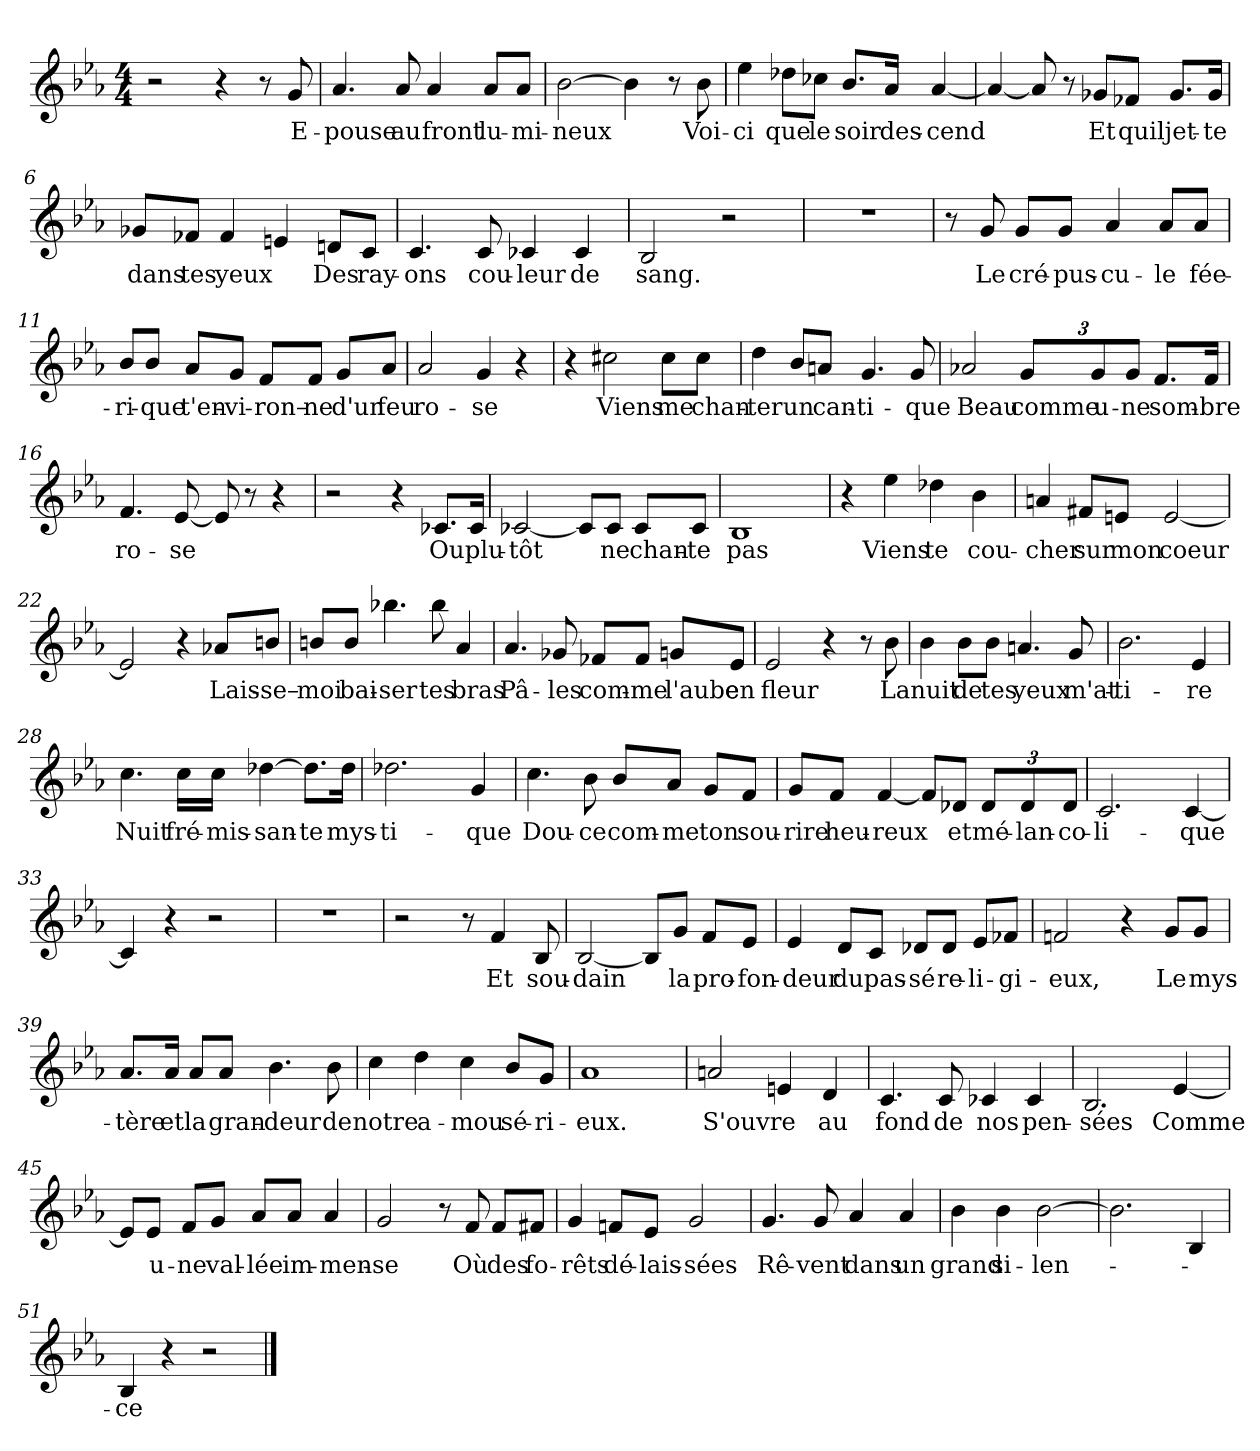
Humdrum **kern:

**kern	**text
*part1	*part1
*staff1	*staff1
*clefG2	*
*k[b-e-a-]	*
*M4/4	*
=1	=1
2r	.
4r	.
8r	.
!	!LO:LY:b
8g/	E-
=2	=2
!	!LO:LY:b
4.a-/	-pouse
!	!LO:LY:b
8a-/	au
!	!LO:LY:b
4a-/	front
!	!LO:LY:b
8a-/L	lu-
!	!LO:LY:b
8a-/J	-mi-
=3	=3
!	!LO:LY:b
[2b-\	-neux
4b-\]	.
8r	.
!	!LO:LY:b
8b-\	Voi-
=4	=4
!	!LO:LY:b
4ee-\	-ci
!	!LO:LY:b
8dd-X\L	que
!	!LO:LY:b
8cc-X\J	le
!	!LO:LY:b
8.b-/L	soir
!	!LO:LY:b
16a-/Jk	des-
!	!LO:LY:b
[4a-/	-cend
=5	=5
4a-/_	.
8a-/]	.
8r	.
!	!LO:LY:b
8g-X/L	Et
!	!LO:LY:b
8f-X/J	quil
!	!LO:LY:b
8.g-/L	jet-
!	!LO:LY:b
16g-/Jk	-te
!!LO:LB:g=z
=6	=6
!	!LO:LY:b
8g-X/L	dans
!	!LO:LY:b
8f-X/J	tes
!	!LO:LY:b
4f-/	yeux
4en/	.
!	!LO:LY:b
8dn/L	Des
!	!LO:LY:b
8c/J	ray-
=7	=7
!	!LO:LY:b
4.c/	-ons
!	!LO:LY:b
8c/	cou-
!	!LO:LY:b
4c-X/	-leur
!	!LO:LY:b
4c-/	de
=8	=8
!	!LO:LY:b
2B-/	sang.
2r	.
=9	=9
1r	.
=10	=10
8r	.
!	!LO:LY:b
8g/	Le
!	!LO:LY:b
8g/L	cré-
!	!LO:LY:b
8g/J	-pus-
!	!LO:LY:b
4a-/	-cu-
!	!LO:LY:b
8a-/L	-le
!	!LO:LY:b
8a-/J	fée-
=11	=11
!	!LO:LY:b
8b-/L	-ri-
!	!LO:LY:b
8b-/J	-que
!	!LO:LY:b
8a-/L	t'en-
!	!LO:LY:b
8g/J	-vi-
!	!LO:LY:b
8f/L	-ron–
!	!LO:LY:b
8f/J	ne
!	!LO:LY:b
8g/L	d'un
!	!LO:LY:b
8a-/J	feu
=12	=12
!	!LO:LY:b
2a-/	ro-
!	!LO:LY:b
4g/	-se
4r	.
!!LO:LB:g=z
=13	=13
4r	.
!	!LO:LY:b
2cc#X\	Viens
!	!LO:LY:b
8cc#\L	me
!	!LO:LY:b
8cc#\J	chan-
=14	=14
!	!LO:LY:b
4dd\	-ter
!	!LO:LY:b
8b-/L	un
!	!LO:LY:b
8an/J	can-
!	!LO:LY:b
4.g/	-ti-
!	!LO:LY:b
8g/	-que
=15	=15
!	!LO:LY:b
2a-X/	Beau
!	!LO:LY:b
12g/L	comme
!	!LO:LY:b
12g/	u-
!	!LO:LY:b
12g/J	-ne
!	!LO:LY:b
8.f/L	som-
!	!LO:LY:b
16f/Jk	-bre
=16	=16
!	!LO:LY:b
4.f/	ro-
!	!LO:LY:b
[8e-/	-se
8e-/]	.
8r	.
4r	.
=17	=17
2r	.
4r	.
!	!LO:LY:b
8.c-X/L	Ou
!	!LO:LY:b
16c-/Jk	plu-
=18	=18
!	!LO:LY:b
[2c-X/	-tôt
8c-/L]	.
!	!LO:LY:b
8c-/J	ne
!	!LO:LY:b
8c-/L	chan-
!	!LO:LY:b
8c-/J	-te
=19	=19
!	!LO:LY:b
1B-	pas
!!LO:LB:g=z
=20	=20
4r	.
!	!LO:LY:b
4ee-\	Viens
!	!LO:LY:b
4dd-X\	te
!	!LO:LY:b
4b-\	cou-
=21	=21
!	!LO:LY:b
4an/	-cher
!	!LO:LY:b
8f#X/L	sur
!	!LO:LY:b
8en/J	mon
!	!LO:LY:b
[2e/	coeur
=22	=22
2e/]	.
4r	.
!	!LO:LY:b
8a-X/L	Lais-
!	!LO:LY:b
8bn/J	-se–
=23	=23
!	!LO:LY:b
8bn/L	moi
!	!LO:LY:b
8b/J	bai-
!	!LO:LY:b
4.bb-X\	-ser
!	!LO:LY:b
8bb-\	tes
!	!LO:LY:b
4a-/	bras
=24	=24
!	!LO:LY:b
4.a-/	Pâ-
!	!LO:LY:b
8g-X/	-les
!	!LO:LY:b
8f-X/L	com-
!	!LO:LY:b
8f-/J	-me
!	!LO:LY:b
8gn/L	l'aube
!	!LO:LY:b
8e-/J	en
=25	=25
!	!LO:LY:b
2e-/	fleur
4r	.
8r	.
!	!LO:LY:b
8b-\	La
!!LO:LB:g=z
=26	=26
!	!LO:LY:b
4b-\	nuit
!	!LO:LY:b
8b-\L	de
!	!LO:LY:b
8b-\J	tes
!	!LO:LY:b
4.an/	yeux
!	!LO:LY:b
8g/	m'at-
=27	=27
!	!LO:LY:b
2.b-\	-ti-
!	!LO:LY:b
4e-/	-re
=28	=28
!	!LO:LY:b
4.cc\	Nuit
!	!LO:LY:b
16cc\LL	fré-
!	!LO:LY:b
16cc\JJ	-mis-
!	!LO:LY:b
[4dd-X\	-san-
!	!LO:LY:b
8.dd-\L]	-te
!	!LO:LY:b
16dd-\Jk	mys-
=29	=29
!	!LO:LY:b
2.dd-X\	-ti-
!	!LO:LY:b
4g/	-que
=30	=30
!	!LO:LY:b
4.cc\	Dou-
!	!LO:LY:b
8b-\	-ce
!	!LO:LY:b
8b-/L	com-
!	!LO:LY:b
8a-/J	-me
!	!LO:LY:b
8g/L	ton
!	!LO:LY:b
8f/J	sou-
=31	=31
!	!LO:LY:b
8g/L	-rire
!	!LO:LY:b
8f/J	heu-
!	!LO:LY:b
[4f/	-reux
8f/L]	.
!	!LO:LY:b
8d-X/J	et
!	!LO:LY:b
12d-/L	mé-
!	!LO:LY:b
12d-/	-lan-
!	!LO:LY:b
12d-/J	-co-
!!LO:LB:g=z
=32	=32
!	!LO:LY:b
2.c/	-li-
!	!LO:LY:b
[4c/	-que
=33	=33
4c/]	.
4r	.
2r	.
=34	=34
1r	.
=35	=35
2r	.
8r	.
!	!LO:LY:b
4f/	Et
!	!LO:LY:b
8B-/	sou-
=36	=36
!	!LO:LY:b
[2B-/	-dain
8B-/L]	.
!	!LO:LY:b
8g/J	la
!	!LO:LY:b
8f/L	pro-
!	!LO:LY:b
8e-/J	-fon-
=37	=37
!	!LO:LY:b
4e-/	-deur
!	!LO:LY:b
8d/L	du
!	!LO:LY:b
8c/J	pas-
!	!LO:LY:b
8d-X/L	-sé
!	!LO:LY:b
8d-/J	re-
!	!LO:LY:b
8e-/L	-li-
!	!LO:LY:b
8f-X/J	-gi-
=38	=38
!	!LO:LY:b
2fn/	-eux,
4r	.
!	!LO:LY:b
8g/L	Le
!	!LO:LY:b
8g/J	mys-
=39	=39
!	!LO:LY:b
8.a-/L	-tère
!	!LO:LY:b
16a-/Jk	et
!	!LO:LY:b
8a-/L	la
!	!LO:LY:b
8a-/J	gran-
!	!LO:LY:b
4.b-\	-deur
!	!LO:LY:b
8b-\	de
!!LO:LB:g=z
=40	=40
!	!LO:LY:b
4cc\	notre
!	!LO:LY:b
4dd\	a-
!	!LO:LY:b
4cc\	-mou
!	!LO:LY:b
8b-/L	sé-
!	!LO:LY:b
8g/J	-ri-
=41	=41
!	!LO:LY:b
1a-	-eux.
=42	=42
!	!LO:LY:b
2an/	S'ouvre
4en/	.
!	!LO:LY:b
4d/	au
=43	=43
!	!LO:LY:b
4.c/	fond
!	!LO:LY:b
8c/	de
!	!LO:LY:b
4c-X/	nos
!	!LO:LY:b
4c-/	pen-
=44	=44
!	!LO:LY:b
2.B-/	-sées
!	!LO:LY:b
[4e-/	Comme
=45	=45
8e-/L]	.
!	!LO:LY:b
8e-/J	u-
!	!LO:LY:b
8f/L	-ne
!	!LO:LY:b
8g/J	val-
!	!LO:LY:b
8a-/L	-lée
!	!LO:LY:b
8a-/J	im-
!	!LO:LY:b
4a-/	-men-
=46	=46
!	!LO:LY:b
2g/	-se
8r	.
!	!LO:LY:b
8f/	Où
!	!LO:LY:b
8f/L	des
!	!LO:LY:b
8f#X/J	fo-
!!LO:LB:g=z
=47	=47
!	!LO:LY:b
4g/	-rêts
!	!LO:LY:b
8fn/L	dé-
!	!LO:LY:b
8e-/J	-lais-
!	!LO:LY:b
2g/	-sées
=48	=48
!	!LO:LY:b
4.g/	Rê-
!	!LO:LY:b
8g/	-vent
!	!LO:LY:b
4a-/	dans
!	!LO:LY:b
4a-/	un
=49	=49
!	!LO:LY:b
4b-\	grand
!	!LO:LY:b
4b-\	si-
!	!LO:LY:b
[2b-\	-len-
=50	=50
2.b-\]	.
4B-/	.
=51	=51
!	!LO:LY:b
4B-/	-ce
4r	.
2r	.
==	==
*-	*-
